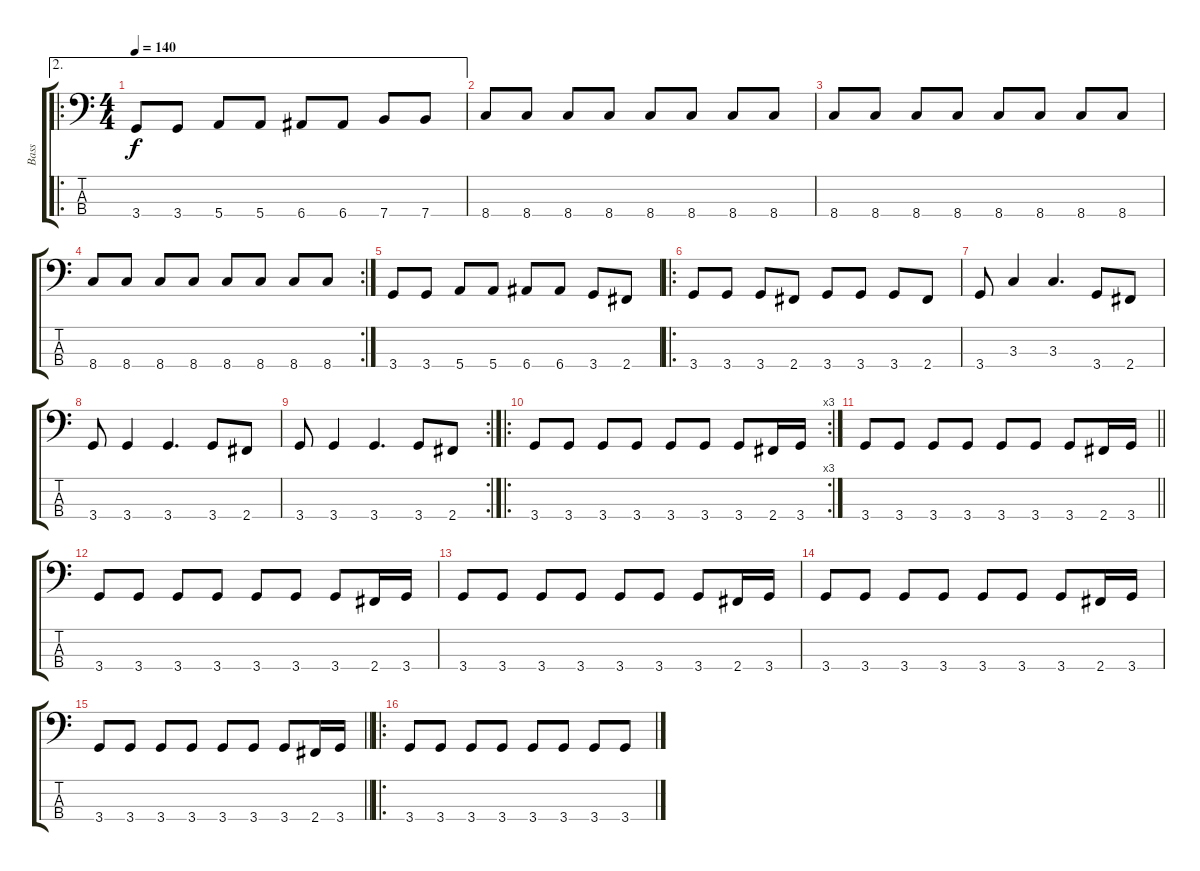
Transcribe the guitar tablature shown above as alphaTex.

\track ("Bass" "Bass") {instrument electricbasspick}
\staff {score tabs}
\tuning (G2 D2 A1 E1) {hide}
\ae 2
\ro
\ts (4 4)
\tempo 140
\clef f4
\ks c
3.4.8{dy f} 3.4.8 5.4.8 5.4.8 6.4.8 6.4.8 7.4.8 7.4.8 |
8.4.8 8.4.8 8.4.8 8.4.8 8.4.8 8.4.8 8.4.8 8.4.8 |
8.4.8 8.4.8 8.4.8 8.4.8 8.4.8 8.4.8 8.4.8 8.4.8 |
\rc 2
8.4.8 8.4.8 8.4.8 8.4.8 8.4.8 8.4.8 8.4.8 8.4.8 |
3.4.8 3.4.8 5.4.8 5.4.8 6.4.8 6.4.8 3.4.8 2.4.8 |
\ro
3.4.8 3.4.8 3.4.8 2.4.8 3.4.8 3.4.8 3.4.8 2.4.8 |
3.4.8 3.3.4 3.3.4{d} 3.4.8 2.4.8 |
3.4.8 3.4.4 3.4.4{d} 3.4.8 2.4.8 |
\rc 2
3.4.8 3.4.4 3.4.4{d} 3.4.8 2.4.8 |
\ro
\rc 3
3.4.8 3.4.8 3.4.8 3.4.8 3.4.8 3.4.8 3.4.8 2.4.16 3.4.16 |
\barLineRight lightlight
3.4.8 3.4.8 3.4.8 3.4.8 3.4.8 3.4.8 3.4.8 2.4.16 3.4.16 |
3.4.8 3.4.8 3.4.8 3.4.8 3.4.8 3.4.8 3.4.8 2.4.16 3.4.16 |
3.4.8 3.4.8 3.4.8 3.4.8 3.4.8 3.4.8 3.4.8 2.4.16 3.4.16 |
3.4.8 3.4.8 3.4.8 3.4.8 3.4.8 3.4.8 3.4.8 2.4.16 3.4.16 |
\barLineRight lightlight
3.4.8 3.4.8 3.4.8 3.4.8 3.4.8 3.4.8 3.4.8 2.4.16 3.4.16 |
\ro
3.4.8 3.4.8 3.4.8 3.4.8 3.4.8 3.4.8 3.4.8 3.4.8
